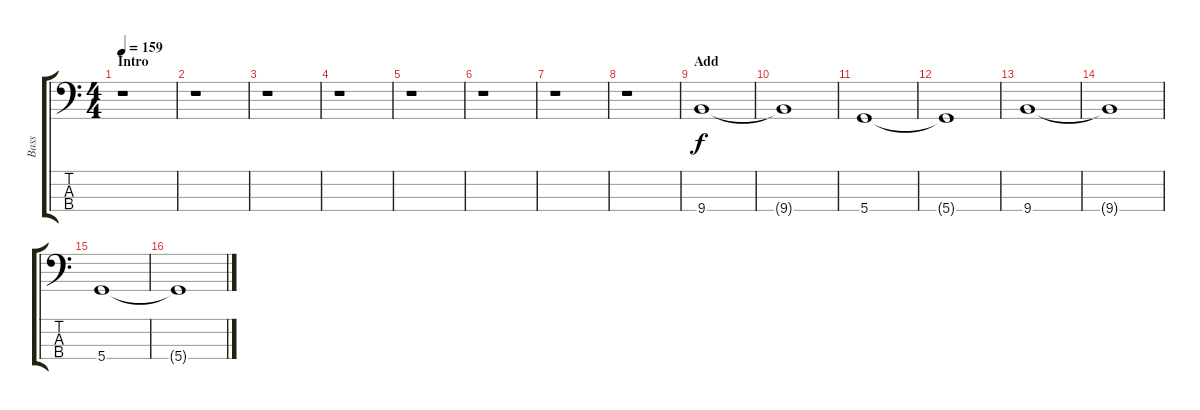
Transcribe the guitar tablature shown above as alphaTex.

\track ("Bass" "Bass") {instrument acousticbass}
\staff {score tabs}
\tuning (G2 D2 A1 D1) {hide}
\ts (4 4)
\section ("" "Intro")
\tempo 159
\clef f4
\ks c
r.1{dy f instrument acousticbass} |
r.1 |
r.1 |
r.1 |
r.1 |
r.1 |
r.1 |
r.1 |
\section ("" "Add")
9.4.1 |
9.4{t}.1 |
5.4.1 |
5.4{t}.1 |
9.4.1 |
9.4{t}.1 |
5.4.1 |
5.4{t}.1
